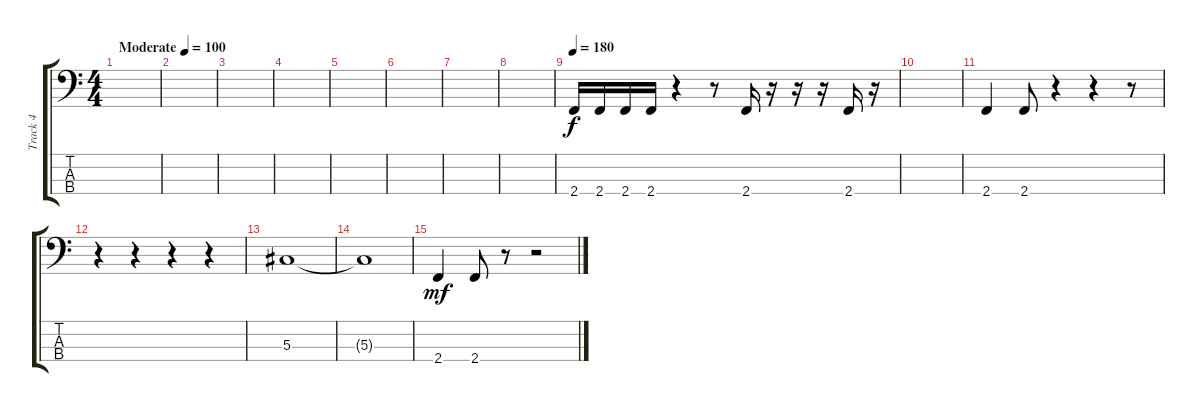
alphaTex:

\track ("Track 4" "Track 4") {instrument electricbasspick}
\staff {score tabs}
\tuning (Gb2 Db2 Ab1 Eb1) {hide}
\ts (4 4)
\tempo (100 "Moderate")
\clef f4
\ks c
|
|
|
|
|
|
|
|
\tempo 180
2.4.16 2.4.16 2.4.16 2.4.16 r.4 r.8 2.4.16 r.16 r.16 r.16 2.4.16 r.16 |
|
2.4.4 2.4.8 r.4 r.4 r.8 |
r.4 r.4 r.4 r.4 |
5.3.1 |
5.3{t}.1{dy f} |
2.4.4{dy mf} 2.4.8 r.8 r.2
